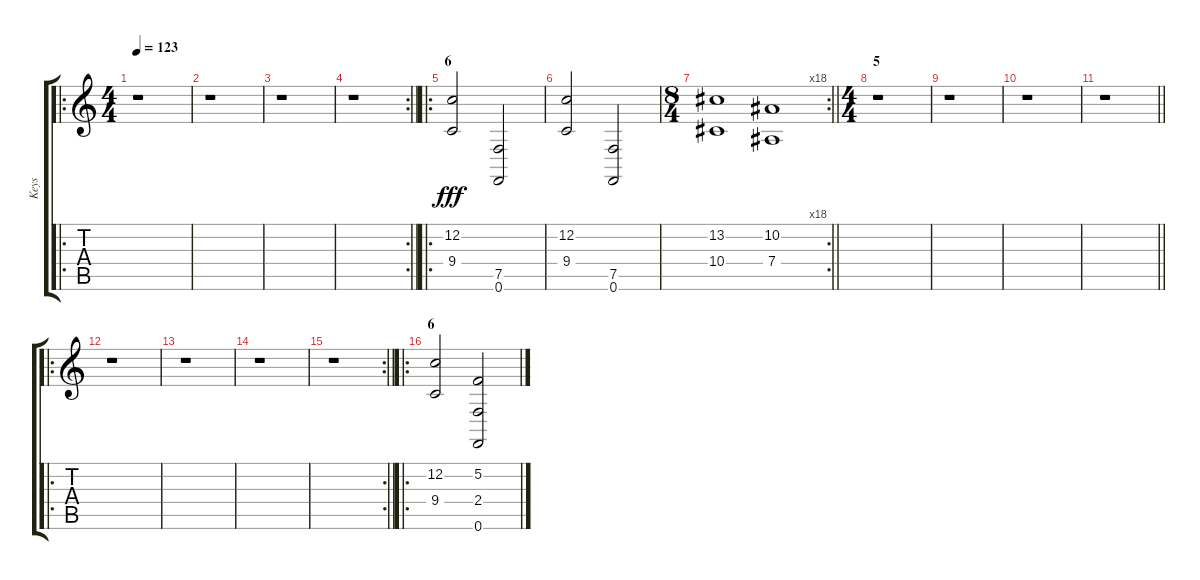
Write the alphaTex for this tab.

\track ("Keys" "Keys") {instrument flute}
\staff {score tabs}
\tuning (F4 C4 Ab3 Eb3 Bb2 F2) {hide}
\ro
\ts (4 4)
\tempo 123
\clef g2
\ks c
r.1{dy fff} |
r.1 |
r.1 |
\rc 2
\barLineRight lightlight
r.1 |
\ro
\section ("" "6")
(12.2 9.4).2 (7.5 0.6).2 |
(12.2 9.4).2 (7.5 0.6).2 |
\rc 18
\ts (8 4)
\barLineRight lightlight
(13.2 10.4).1 (10.2 7.4).1 |
\ts (4 4)
\section ("" "5")
r.1 |
r.1 |
r.1 |
\barLineRight lightlight
r.1 |
\ro
r.1 |
r.1 |
r.1 |
\rc 2
\barLineRight lightlight
r.1 |
\ro
\section ("" "6")
(12.2 9.4).2 (5.2 2.4 0.6).2
